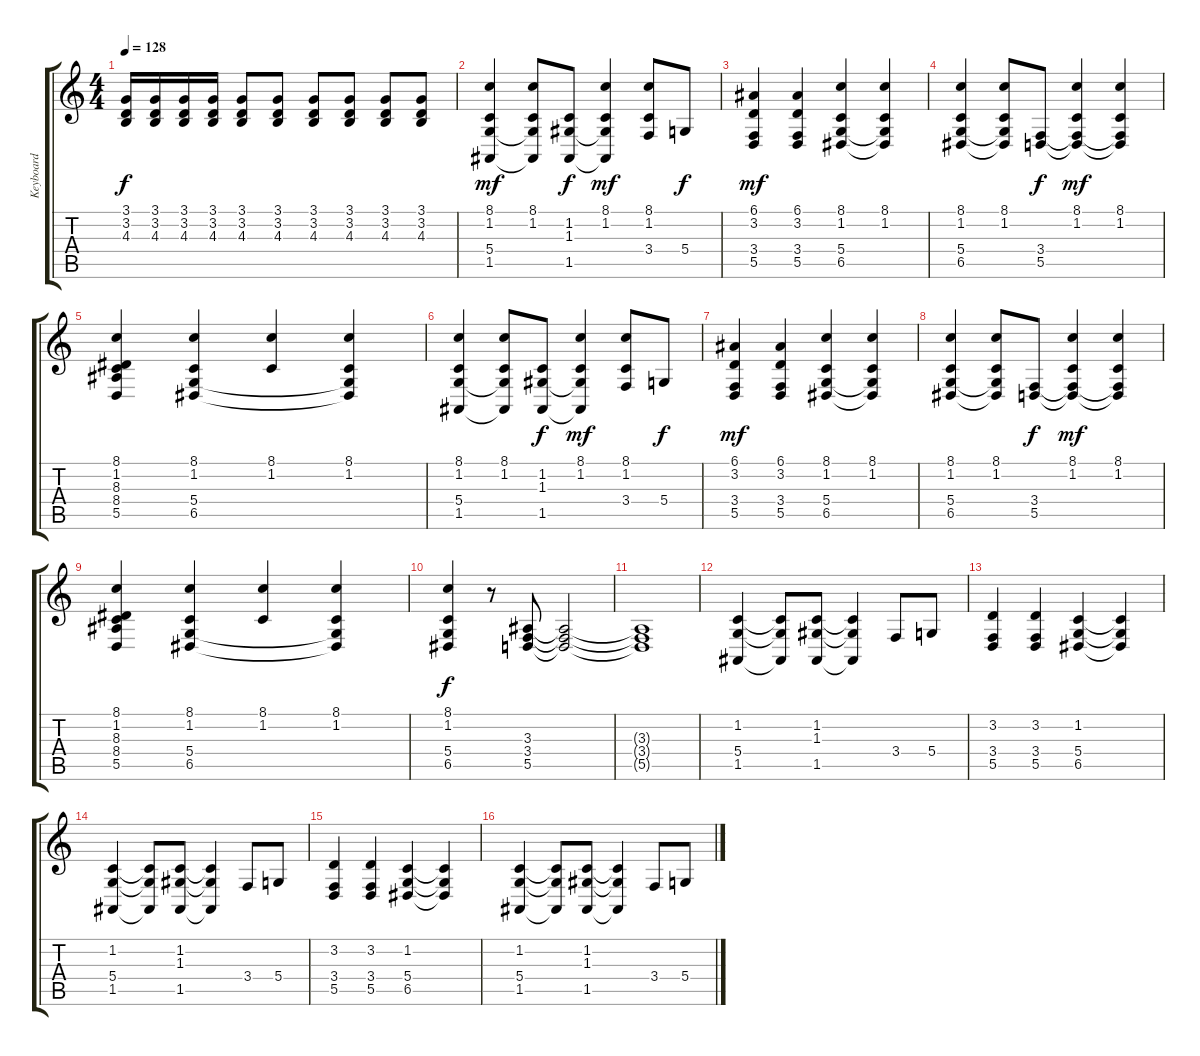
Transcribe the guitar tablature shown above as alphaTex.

\track ("Keyboard" "Keyboard") {instrument synthstrings1}
\staff {score tabs}
\tuning (E4 B3 G3 D3 A2 E2) {hide}
\ts (4 4)
\tempo 128
\clef g2
\ks c
(3.1 3.2 4.3).16{dy f} (3.1 3.2 4.3).16 (3.1 3.2 4.3).16 (3.1 3.2 4.3).16 (3.1 3.2 4.3).8 (3.1 3.2 4.3).8 (3.1 3.2 4.3).8 (3.1 3.2 4.3).8 (3.1 3.2 4.3).8 (3.1 3.2 4.3).8 |
(8.1 1.2 5.4 1.5).4{dy mf instrument acousticgrandpiano} (8.1 1.2 5.4{t} 1.5{t}).8 (1.2 1.3 1.5).8{dy f} (8.1 1.2 1.3{t} 1.5{t}).4{dy mf} (8.1 1.2 3.4).8 5.4.8{dy f} |
(6.1 3.2 3.4 5.5).4{dy mf} (6.1 3.2 3.4 5.5).4 (8.1 1.2 5.4 6.5).4 (8.1 1.2 5.4{t} 6.5{t}).4 |
(8.1 1.2 5.4 6.5).4 (8.1 1.2 5.4{t} 6.5{t}).8 (3.4 5.5).8{dy f} (8.1 1.2 3.4{t} 5.5{t}).4{dy mf} (8.1 1.2 3.4{t} 5.5{t}).4 |
(8.1 1.2 8.3 8.4 5.5).4 (8.1 1.2 5.4 6.5).4 (8.1 1.2).4 (8.1 1.2 5.4{t} 6.5{t}).4 |
(8.1 1.2 5.4 1.5).4{instrument acousticgrandpiano} (8.1 1.2 5.4{t} 1.5{t}).8 (1.2 1.3 1.5).8{dy f} (8.1 1.2 1.3{t} 1.5{t}).4{dy mf} (8.1 1.2 3.4).8 5.4.8{dy f} |
(6.1 3.2 3.4 5.5).4{dy mf} (6.1 3.2 3.4 5.5).4 (8.1 1.2 5.4 6.5).4 (8.1 1.2 5.4{t} 6.5{t}).4 |
(8.1 1.2 5.4 6.5).4 (8.1 1.2 5.4{t} 6.5{t}).8 (3.4 5.5).8{dy f} (8.1 1.2 3.4{t} 5.5{t}).4{dy mf} (8.1 1.2 3.4{t} 5.5{t}).4 |
(8.1 1.2 8.3 8.4 5.5).4 (8.1 1.2 5.4 6.5).4 (8.1 1.2).4 (8.1 1.2 5.4{t} 6.5{t}).4 |
(8.1 1.2 5.4 6.5).4{dy f} r.8 (3.3 3.4 5.5).8{instrument synthstrings1} (3.3{t} 3.4{t} 5.5{t}).2 |
(3.3{t} 3.4{t} 5.5{t}).1 |
(1.2 5.4 1.5).4{volume 13 instrument acousticgrandpiano} (1.2{t} 5.4{t} 1.5{t}).8 (1.2 1.3 1.5).8 (1.2{t} 1.3{t} 1.5{t}).4 3.4.8 5.4.8 |
(3.2 3.4 5.5).4 (3.2 3.4 5.5).4 (1.2 5.4 6.5).4 (1.2{t} 5.4{t} 6.5{t}).4 |
(1.2 5.4 1.5).4{instrument acousticgrandpiano} (1.2{t} 5.4{t} 1.5{t}).8 (1.2 1.3 1.5).8 (1.2{t} 1.3{t} 1.5{t}).4 3.4.8 5.4.8 |
(3.2 3.4 5.5).4 (3.2 3.4 5.5).4 (1.2 5.4 6.5).4 (1.2{t} 5.4{t} 6.5{t}).4 |
(1.2 5.4 1.5).4{instrument acousticgrandpiano} (1.2{t} 5.4{t} 1.5{t}).8 (1.2 1.3 1.5).8 (1.2{t} 1.3{t} 1.5{t}).4 3.4.8 5.4.8
